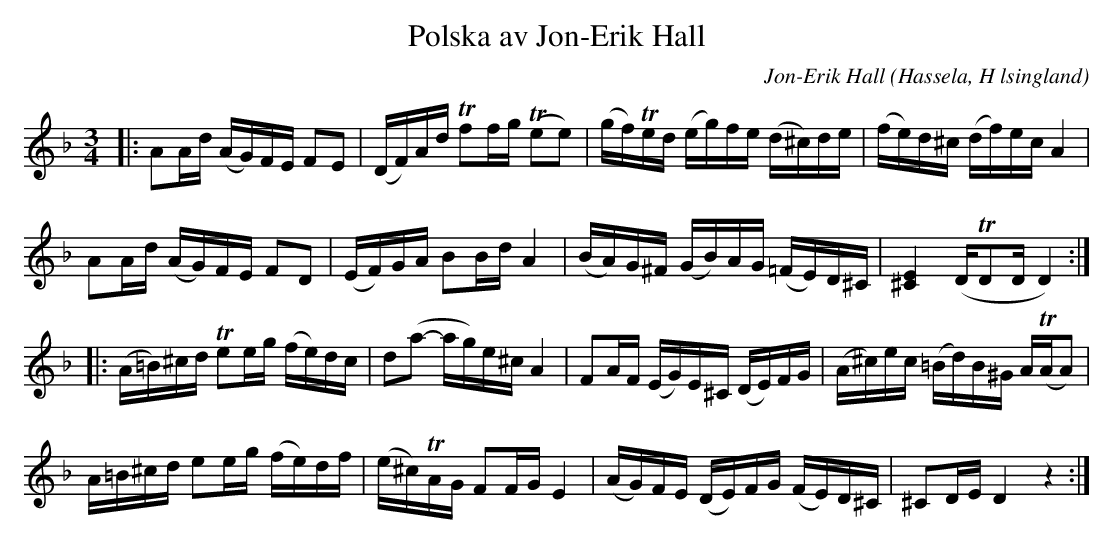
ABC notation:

X:1
T:Polska av Jon-Erik Hall
O:Hassela, H lsingland
C:Jon-Erik Hall
M:3/4
L:1/16
K:Dm
|:A2Ad (AG)FE F2E2|(DF)Ad Tf2fg (Te2e2)|(gf)Ted (eg)fe (d^c)de|(fe)d^c (df)ec A4|
A2Ad (AG)FE F2D2|(EF)GA B2Bd A4|(BA)G^F (GB)AG (=FE)D^C|[E^C]4 (DTD2DD4):|
|:(A=B)^cd Te2eg (fe)dc|d2(a2- ag)e^c A4|F2AF (EG)E^C (DE)FG|(A^c)ec (=Bd)B^G A(TAA2)|
A=B^cd e2eg (fe)df|(e^c)TAG F2FG E4|(AG)FE (DE)FG (FE)D^C|^C2DE D4 z4:|
